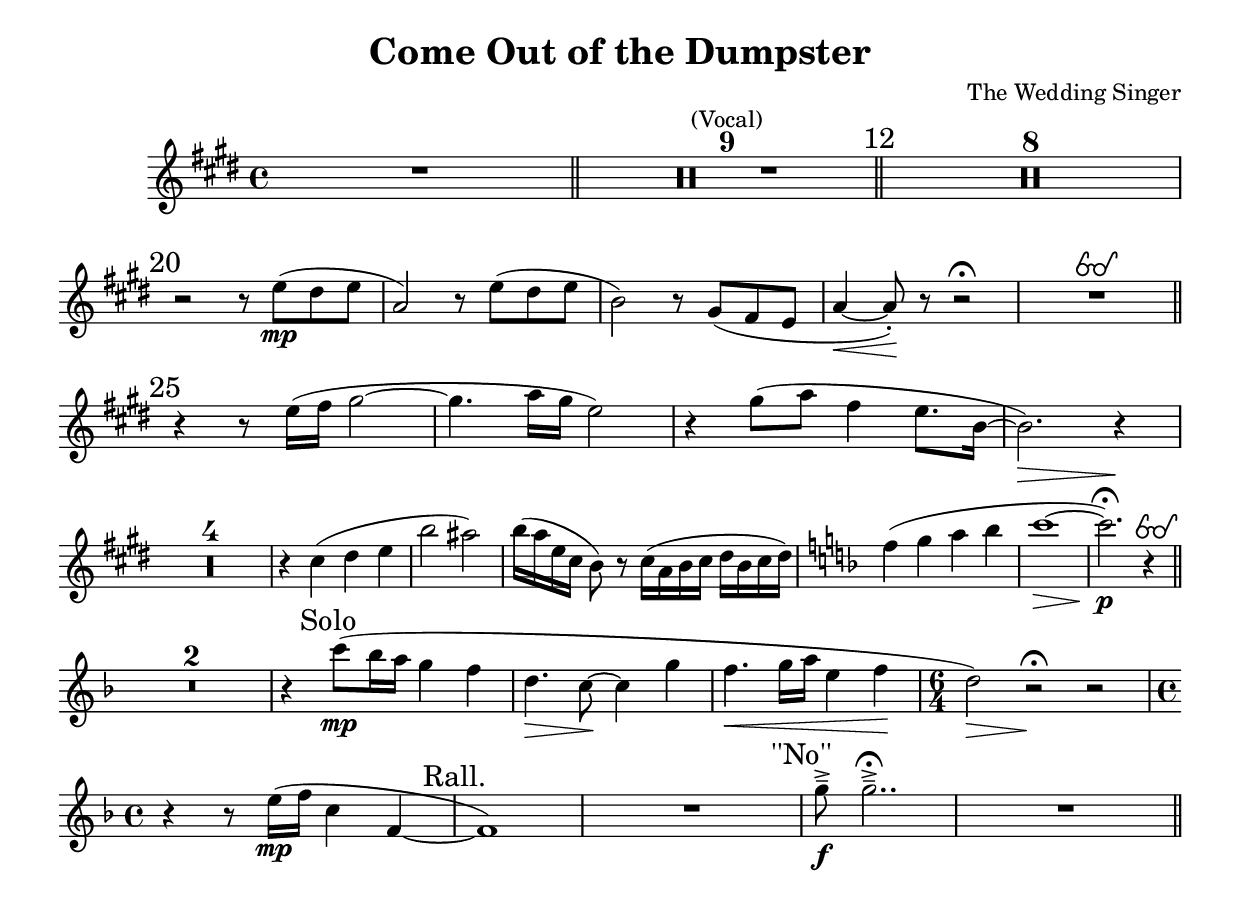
\header {
  title = "Come Out of the Dumpster"
  composer = "The Wedding Singer"
}

\score {
  \relative c'' {
  \override Score.BarNumber.break-visibility = ##(#f #f #f)
    \key e \major
    \compressFullBarRests
    R1 \bar "||" | R1*9^"(Vocal)" \bar "||" | \mark "12" R1*8 \break
    \mark "20" r2 r8 e\mp( dis e a,2) r8 e'( dis e b2) r8 gis( fis e | a4\< ~ a8-.\!) r r2\fermata | R1^\markup{\eyeglasses} \bar "||" \break
    \mark "25" r4 r8 e'16( fis16 gis2 ~ | gis4. a16 gis16 e2) | r4 gis8( a fis4 e8. b16 ~ | b2.)\> r4\! | \break
    R1*4 r4 cis( dis e b'2 ais) | b16( a e cis b8) r8 cis16( a b cis dis b cis dis)
    \key f \major
    f4( g a bes | c1\> ~ | c2.\p\fermata) r4^\markup{\eyeglasses} \bar "||" \break
    R1*2 r4 \mark "Solo" c8\mp( bes16 a g4 f | d4.\> c8\! ~ c4 g' | f4.\< g16 a e4 f\! | \time 6/4 d2)\> r2\!\fermata r2 | \time 4/4 \break
    r4 r8 e16\mp( f c4 f, ~ | \mark "Rall." f1) R1 \mark "''No''" g'8->--\f g2..->--\fermata | R1 \bar "||"




  }

  \layout {}
  \midi {}
}